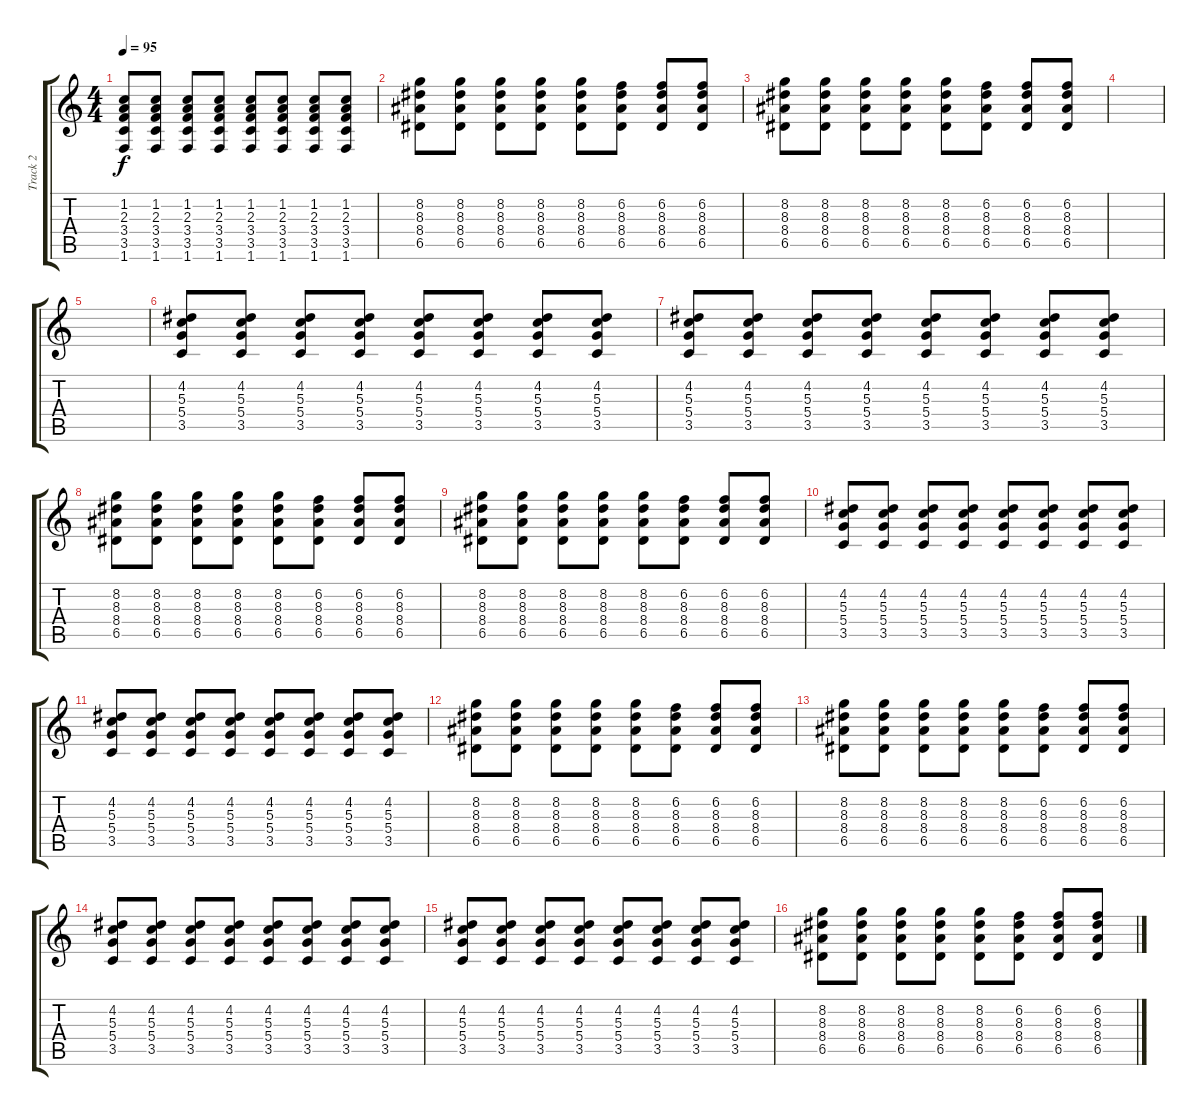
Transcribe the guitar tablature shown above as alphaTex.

\track ("Track 2" "Track 2") {instrument acousticguitarsteel}
\staff {score tabs}
\tuning (E4 B3 G3 D3 A2 E2) {hide}
\ts (4 4)
\tempo 95
\clef g2
\ks c
(1.2 2.3 3.4 3.5 1.6).8{dy f} (1.2 2.3 3.4 3.5 1.6).8 (1.2 2.3 3.4 3.5 1.6).8 (1.2 2.3 3.4 3.5 1.6).8 (1.2 2.3 3.4 3.5 1.6).8 (1.2 2.3 3.4 3.5 1.6).8 (1.2 2.3 3.4 3.5 1.6).8 (1.2 2.3 3.4 3.5 1.6).8 |
(8.2 8.3 8.4 6.5).8 (8.2 8.3 8.4 6.5).8 (8.2 8.3 8.4 6.5).8 (8.2 8.3 8.4 6.5).8 (8.2 8.3 8.4 6.5).8 (6.2 8.3 8.4 6.5).8 (6.2 8.3 8.4 6.5).8 (6.2 8.3 8.4 6.5).8 |
(8.2 8.3 8.4 6.5).8 (8.2 8.3 8.4 6.5).8 (8.2 8.3 8.4 6.5).8 (8.2 8.3 8.4 6.5).8 (8.2 8.3 8.4 6.5).8 (6.2 8.3 8.4 6.5).8 (6.2 8.3 8.4 6.5).8 (6.2 8.3 8.4 6.5).8 |
|
|
(4.2 5.3 5.4 3.5).8 (4.2 5.3 5.4 3.5).8 (4.2 5.3 5.4 3.5).8 (4.2 5.3 5.4 3.5).8 (4.2 5.3 5.4 3.5).8 (4.2 5.3 5.4 3.5).8 (4.2 5.3 5.4 3.5).8 (4.2 5.3 5.4 3.5).8 |
(4.2 5.3 5.4 3.5).8 (4.2 5.3 5.4 3.5).8 (4.2 5.3 5.4 3.5).8 (4.2 5.3 5.4 3.5).8 (4.2 5.3 5.4 3.5).8 (4.2 5.3 5.4 3.5).8 (4.2 5.3 5.4 3.5).8 (4.2 5.3 5.4 3.5).8 |
(8.2 8.3 8.4 6.5).8 (8.2 8.3 8.4 6.5).8 (8.2 8.3 8.4 6.5).8 (8.2 8.3 8.4 6.5).8 (8.2 8.3 8.4 6.5).8 (6.2 8.3 8.4 6.5).8 (6.2 8.3 8.4 6.5).8 (6.2 8.3 8.4 6.5).8 |
(8.2 8.3 8.4 6.5).8 (8.2 8.3 8.4 6.5).8 (8.2 8.3 8.4 6.5).8 (8.2 8.3 8.4 6.5).8 (8.2 8.3 8.4 6.5).8 (6.2 8.3 8.4 6.5).8 (6.2 8.3 8.4 6.5).8 (6.2 8.3 8.4 6.5).8 |
(4.2 5.3 5.4 3.5).8 (4.2 5.3 5.4 3.5).8 (4.2 5.3 5.4 3.5).8 (4.2 5.3 5.4 3.5).8 (4.2 5.3 5.4 3.5).8 (4.2 5.3 5.4 3.5).8 (4.2 5.3 5.4 3.5).8 (4.2 5.3 5.4 3.5).8 |
(4.2 5.3 5.4 3.5).8 (4.2 5.3 5.4 3.5).8 (4.2 5.3 5.4 3.5).8 (4.2 5.3 5.4 3.5).8 (4.2 5.3 5.4 3.5).8 (4.2 5.3 5.4 3.5).8 (4.2 5.3 5.4 3.5).8 (4.2 5.3 5.4 3.5).8 |
(8.2 8.3 8.4 6.5).8 (8.2 8.3 8.4 6.5).8 (8.2 8.3 8.4 6.5).8 (8.2 8.3 8.4 6.5).8 (8.2 8.3 8.4 6.5).8 (6.2 8.3 8.4 6.5).8 (6.2 8.3 8.4 6.5).8 (6.2 8.3 8.4 6.5).8 |
(8.2 8.3 8.4 6.5).8 (8.2 8.3 8.4 6.5).8 (8.2 8.3 8.4 6.5).8 (8.2 8.3 8.4 6.5).8 (8.2 8.3 8.4 6.5).8 (6.2 8.3 8.4 6.5).8 (6.2 8.3 8.4 6.5).8 (6.2 8.3 8.4 6.5).8 |
(4.2 5.3 5.4 3.5).8 (4.2 5.3 5.4 3.5).8 (4.2 5.3 5.4 3.5).8 (4.2 5.3 5.4 3.5).8 (4.2 5.3 5.4 3.5).8 (4.2 5.3 5.4 3.5).8 (4.2 5.3 5.4 3.5).8 (4.2 5.3 5.4 3.5).8 |
(4.2 5.3 5.4 3.5).8 (4.2 5.3 5.4 3.5).8 (4.2 5.3 5.4 3.5).8 (4.2 5.3 5.4 3.5).8 (4.2 5.3 5.4 3.5).8 (4.2 5.3 5.4 3.5).8 (4.2 5.3 5.4 3.5).8 (4.2 5.3 5.4 3.5).8 |
(8.2 8.3 8.4 6.5).8 (8.2 8.3 8.4 6.5).8 (8.2 8.3 8.4 6.5).8 (8.2 8.3 8.4 6.5).8 (8.2 8.3 8.4 6.5).8 (6.2 8.3 8.4 6.5).8 (6.2 8.3 8.4 6.5).8 (6.2 8.3 8.4 6.5).8
